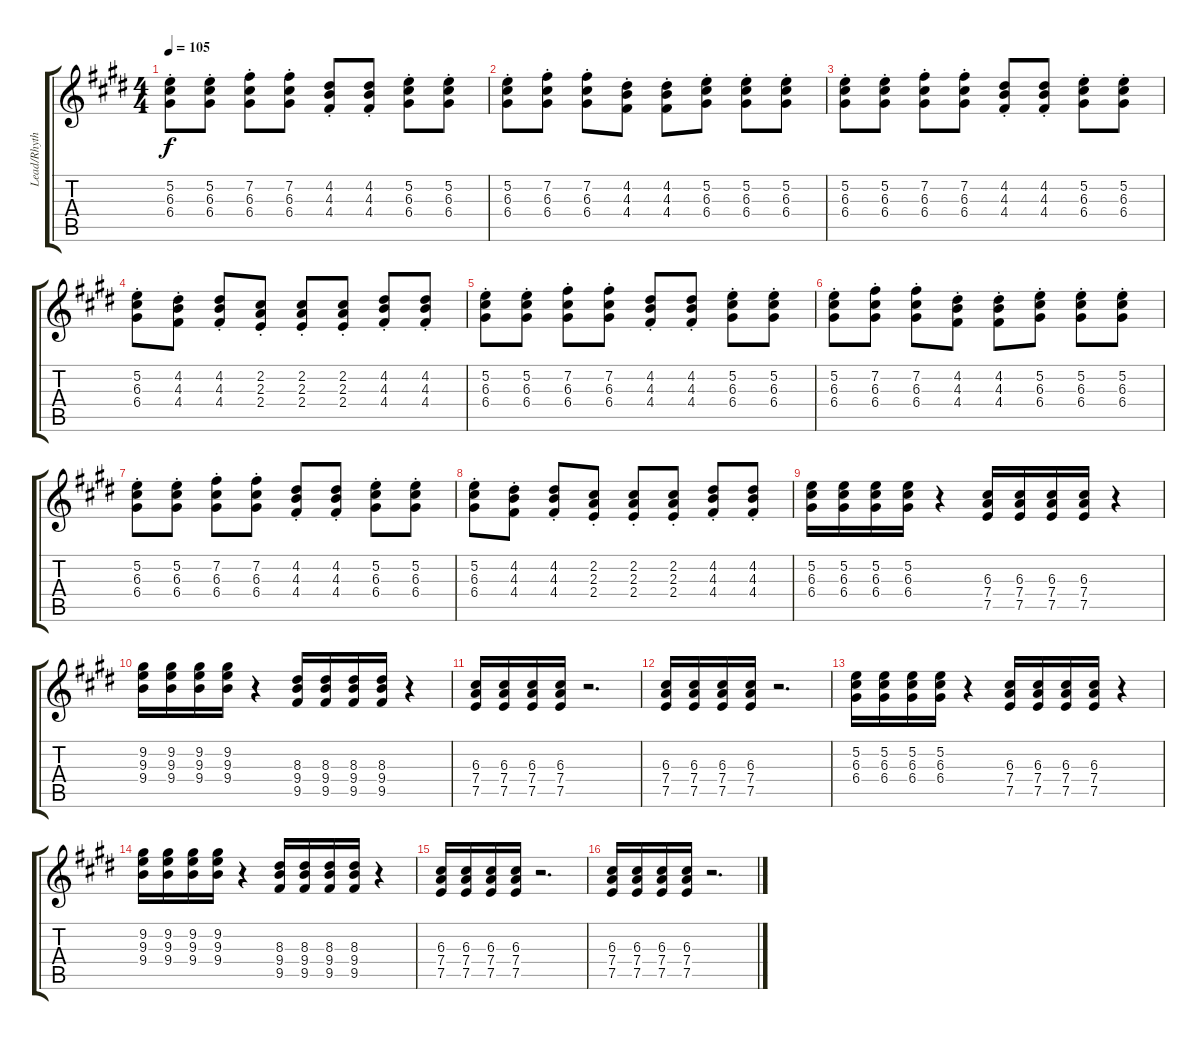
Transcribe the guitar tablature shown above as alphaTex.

\track ("Lead/Rhythm" "Lead/Rhyth") {instrument electricguitarclean}
\staff {score tabs}
\tuning (E4 B3 G3 D3 A2 E2) {hide}
\ts (4 4)
\tempo 105
\clef g2
\ks c#minor
(5.2{st} 6.3{st} 6.4{st}).8{dy f} (5.2{st} 6.3{st} 6.4{st}).8 (7.2{st} 6.3{st} 6.4{st}).8 (7.2{st} 6.3{st} 6.4{st}).8 (4.2{st} 4.3{st} 4.4{st}).8 (4.2{st} 4.3{st} 4.4{st}).8 (5.2{st} 6.3{st} 6.4{st}).8 (5.2{st} 6.3{st} 6.4{st}).8 |
(5.2{st} 6.3{st} 6.4{st}).8 (7.2{st} 6.3{st} 6.4{st}).8 (7.2{st} 6.3{st} 6.4{st}).8 (4.2{st} 4.3{st} 4.4{st}).8 (4.2{st} 4.3{st} 4.4{st}).8 (5.2{st} 6.3{st} 6.4{st}).8 (5.2{st} 6.3{st} 6.4{st}).8 (5.2{st} 6.3{st} 6.4{st}).8 |
(5.2{st} 6.3{st} 6.4{st}).8 (5.2{st} 6.3{st} 6.4{st}).8 (7.2{st} 6.3{st} 6.4{st}).8 (7.2{st} 6.3{st} 6.4{st}).8 (4.2{st} 4.3{st} 4.4{st}).8 (4.2{st} 4.3{st} 4.4{st}).8 (5.2{st} 6.3{st} 6.4{st}).8 (5.2{st} 6.3{st} 6.4{st}).8 |
(5.2{st} 6.3{st} 6.4{st}).8 (4.2{st} 4.3{st} 4.4{st}).8 (4.2{st} 4.3{st} 4.4{st}).8 (2.2{st} 2.3{st} 2.4{st}).8 (2.2{st} 2.3{st} 2.4{st}).8 (2.2{st} 2.3{st} 2.4{st}).8 (4.2{st} 4.3{st} 4.4{st}).8 (4.2{st} 4.3{st} 4.4{st}).8 |
(5.2{st} 6.3{st} 6.4{st}).8 (5.2{st} 6.3{st} 6.4{st}).8 (7.2{st} 6.3{st} 6.4{st}).8 (7.2{st} 6.3{st} 6.4{st}).8 (4.2{st} 4.3{st} 4.4{st}).8 (4.2{st} 4.3{st} 4.4{st}).8 (5.2{st} 6.3{st} 6.4{st}).8 (5.2{st} 6.3{st} 6.4{st}).8 |
(5.2{st} 6.3{st} 6.4{st}).8 (7.2{st} 6.3{st} 6.4{st}).8 (7.2{st} 6.3{st} 6.4{st}).8 (4.2{st} 4.3{st} 4.4{st}).8 (4.2{st} 4.3{st} 4.4{st}).8 (5.2{st} 6.3{st} 6.4{st}).8 (5.2{st} 6.3{st} 6.4{st}).8 (5.2{st} 6.3{st} 6.4{st}).8 |
(5.2{st} 6.3{st} 6.4{st}).8 (5.2{st} 6.3{st} 6.4{st}).8 (7.2{st} 6.3{st} 6.4{st}).8 (7.2{st} 6.3{st} 6.4{st}).8 (4.2{st} 4.3{st} 4.4{st}).8 (4.2{st} 4.3{st} 4.4{st}).8 (5.2{st} 6.3{st} 6.4{st}).8 (5.2{st} 6.3{st} 6.4{st}).8 |
(5.2{st} 6.3{st} 6.4{st}).8 (4.2{st} 4.3{st} 4.4{st}).8 (4.2{st} 4.3{st} 4.4{st}).8 (2.2{st} 2.3{st} 2.4{st}).8 (2.2{st} 2.3{st} 2.4{st}).8 (2.2{st} 2.3{st} 2.4{st}).8 (4.2{st} 4.3{st} 4.4{st}).8 (4.2{st} 4.3{st} 4.4{st}).8 |
(5.2 6.3 6.4).16 (5.2 6.3 6.4).16 (5.2 6.3 6.4).16 (5.2 6.3 6.4).16 r.4 (6.3 7.4 7.5).16 (6.3 7.4 7.5).16 (6.3 7.4 7.5).16 (6.3 7.4 7.5).16 r.4 |
(9.2 9.3 9.4).16 (9.2 9.3 9.4).16 (9.2 9.3 9.4).16 (9.2 9.3 9.4).16 r.4 (8.3 9.4 9.5).16 (8.3 9.4 9.5).16 (8.3 9.4 9.5).16 (8.3 9.4 9.5).16 r.4 |
(6.3 7.4 7.5).16 (6.3 7.4 7.5).16 (6.3 7.4 7.5).16 (6.3 7.4 7.5).16 r.2{d} |
(6.3 7.4 7.5).16 (6.3 7.4 7.5).16 (6.3 7.4 7.5).16 (6.3 7.4 7.5).16 r.2{d} |
(5.2 6.3 6.4).16 (5.2 6.3 6.4).16 (5.2 6.3 6.4).16 (5.2 6.3 6.4).16 r.4 (6.3 7.4 7.5).16 (6.3 7.4 7.5).16 (6.3 7.4 7.5).16 (6.3 7.4 7.5).16 r.4 |
(9.2 9.3 9.4).16 (9.2 9.3 9.4).16 (9.2 9.3 9.4).16 (9.2 9.3 9.4).16 r.4 (8.3 9.4 9.5).16 (8.3 9.4 9.5).16 (8.3 9.4 9.5).16 (8.3 9.4 9.5).16 r.4 |
(6.3 7.4 7.5).16 (6.3 7.4 7.5).16 (6.3 7.4 7.5).16 (6.3 7.4 7.5).16 r.2{d} |
(6.3 7.4 7.5).16 (6.3 7.4 7.5).16 (6.3 7.4 7.5).16 (6.3 7.4 7.5).16 r.2{d}
